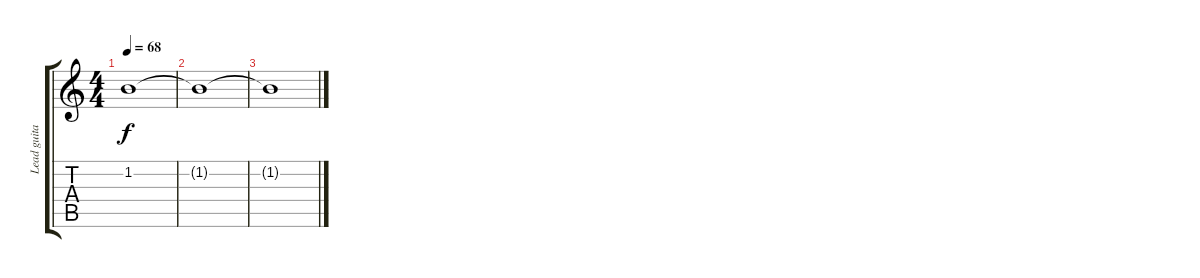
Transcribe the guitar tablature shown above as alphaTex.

\track ("Lead guitar" "Lead guita") {instrument electricguitarclean}
\staff {score tabs}
\tuning (Eb4 Bb3 Gb3 Db3 Ab2 Eb2) {hide}
\ts (4 4)
\tempo 68
\clef g2
\ks aminor
1.2{t}.1{dy f} |
1.2{t}.1 |
1.2{t}.1
